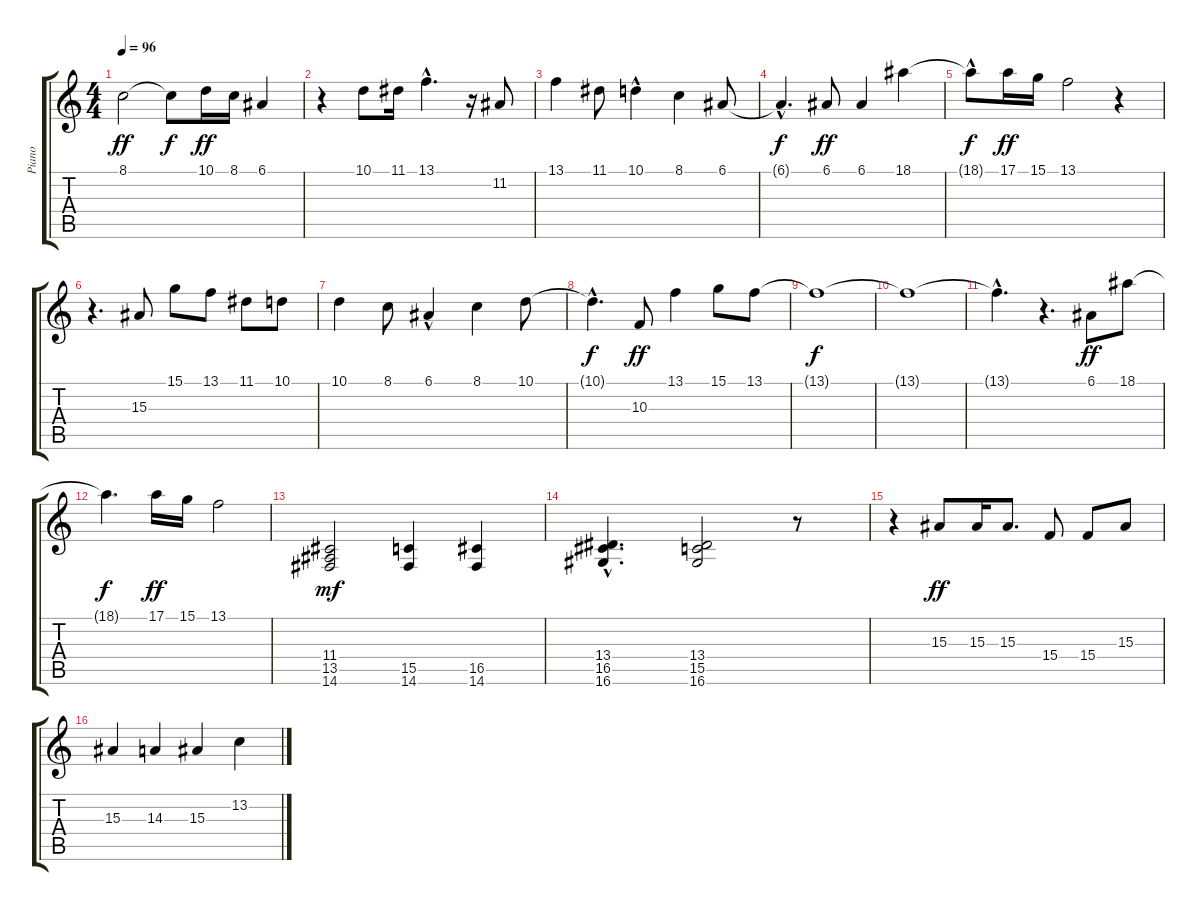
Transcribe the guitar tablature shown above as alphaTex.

\track ("Piano" "Piano") {instrument acousticgrandpiano}
\staff {score tabs}
\tuning (E4 B3 G3 D3 A2 E2) {hide}
\ts (4 4)
\tempo 96
\clef g2
\ks c
8.1.2{dy ff} 8.1{t}.8{dy f} 10.1.16{dy ff} 8.1.16 6.1.4 |
r.4 10.1.8 11.1.16 13.1{hac}.4{d} r.16 11.2.8 |
13.1.4 11.1.8 10.1{hac}.4 8.1.4 6.1.8 |
6.1{hac t}.4{d dy f} 6.1.8{dy ff} 6.1.4 18.1.4 |
18.1{hac t}.8{dy f} 17.1.16{dy ff} 15.1.16 13.1.2 r.4 |
r.4{d} 15.3.8 15.1.8 13.1.8 11.1.8 10.1.8 |
10.1.4 8.1.8 6.1{hac}.4 8.1.4 10.1.8 |
10.1{hac t}.4{d dy f} 10.3.8{dy ff} 13.1.4 15.1.8 13.1.8 |
13.1{t}.1{dy f} |
13.1{t}.1 |
13.1{hac t}.4{d} r.4{d} 6.1.8{dy ff} 18.1.8 |
18.1{t}.4{d dy f} 17.1.16{dy ff} 15.1.16 13.1.2 |
(11.4 13.5 14.6).2{dy mf} (15.5 14.6).4 (16.5 14.6).4 |
(13.4{hac} 16.5{hac} 16.6{hac}).4{d} (13.4 15.5 16.6).2 r.8 |
r.4 15.3.8{dy ff} 15.3.16 15.3.8{d} 15.4.8 15.4.8 15.3.8 |
15.3.4 14.3.4 15.3.4 13.2.4
